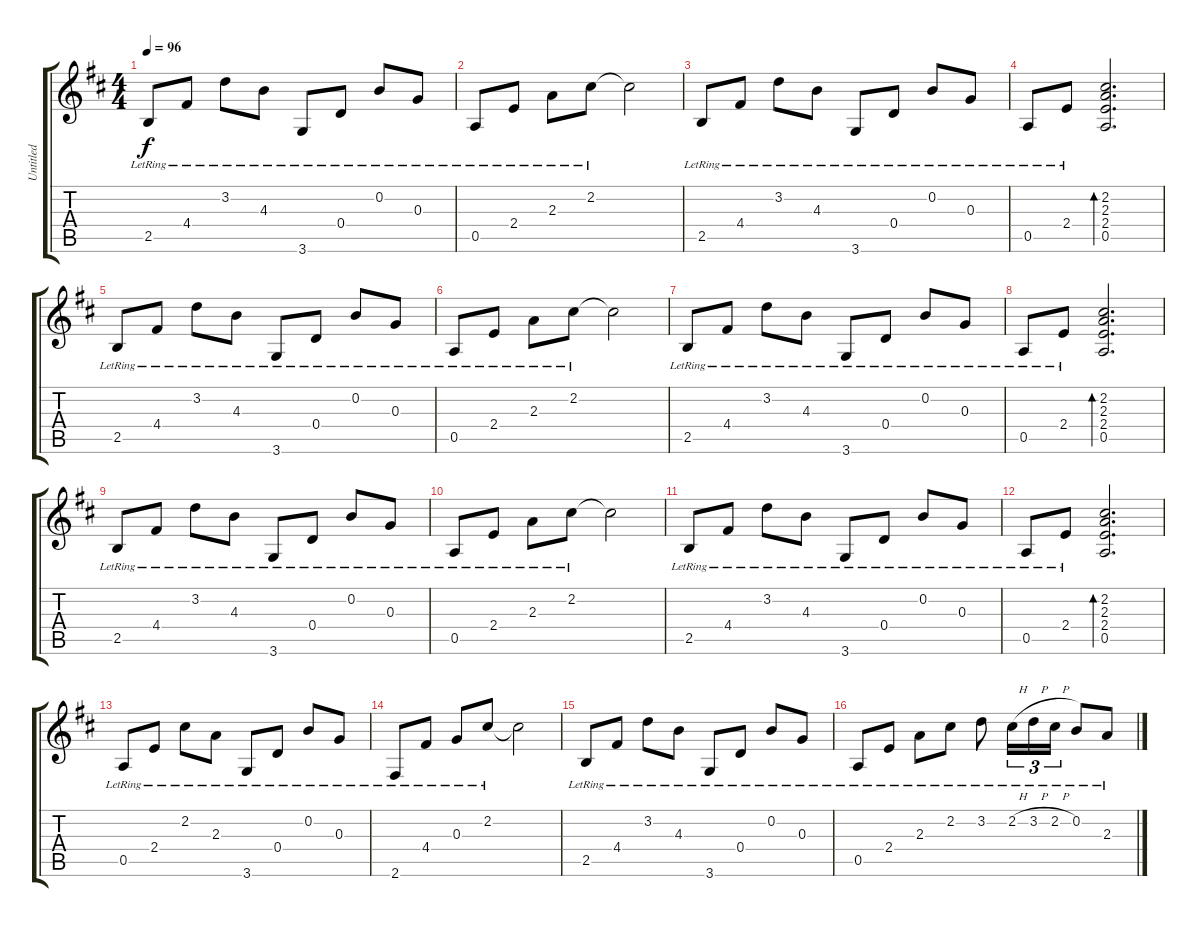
\track ("Untitled" "Untitled") {instrument acousticguitarsteel}
\staff {score tabs}
\tuning (E4 B3 G3 D3 A2 E2) {hide}
\ts (4 4)
\tempo 96
\clef g2
\ks d
2.5{lr}.8{dy f instrument acousticguitarsteel} 4.4{lr}.8 3.2{lr}.8 4.3{lr}.8 3.6{lr}.8 0.4{lr}.8 0.2{lr}.8 0.3{lr}.8 |
0.5{lr}.8 2.4{lr}.8 2.3{lr}.8 2.2{lr}.8 2.2{t}.2 |
2.5{lr}.8 4.4{lr}.8 3.2{lr}.8 4.3{lr}.8 3.6{lr}.8 0.4{lr}.8 0.2{lr}.8 0.3{lr}.8 |
0.5{lr}.8 2.4{lr}.8 (2.2 2.3 2.4 0.5).2{d bd 30} |
2.5{lr}.8 4.4{lr}.8 3.2{lr}.8 4.3{lr}.8 3.6{lr}.8 0.4{lr}.8 0.2{lr}.8 0.3{lr}.8 |
0.5{lr}.8 2.4{lr}.8 2.3{lr}.8 2.2{lr}.8 2.2{t}.2 |
2.5{lr}.8 4.4{lr}.8 3.2{lr}.8 4.3{lr}.8 3.6{lr}.8 0.4{lr}.8 0.2{lr}.8 0.3{lr}.8 |
0.5{lr}.8 2.4{lr}.8 (2.2 2.3 2.4 0.5).2{d bd 30} |
2.5{lr}.8 4.4{lr}.8 3.2{lr}.8 4.3{lr}.8 3.6{lr}.8 0.4{lr}.8 0.2{lr}.8 0.3{lr}.8 |
0.5{lr}.8 2.4{lr}.8 2.3{lr}.8 2.2{lr}.8 2.2{t}.2 |
2.5{lr}.8 4.4{lr}.8 3.2{lr}.8 4.3{lr}.8 3.6{lr}.8 0.4{lr}.8 0.2{lr}.8 0.3{lr}.8 |
0.5{lr}.8 2.4{lr}.8 (2.2 2.3 2.4 0.5).2{d bd 30} |
0.5{lr}.8 2.4{lr}.8 2.2{lr}.8 2.3{lr}.8 3.6{lr}.8 0.4{lr}.8 0.2{lr}.8 0.3{lr}.8 |
2.6{lr}.8 4.4{lr}.8 0.3{lr}.8 2.2{lr}.8 2.2{t}.2 |
2.5{lr}.8 4.4{lr}.8 3.2{lr}.8 4.3{lr}.8 3.6{lr}.8 0.4{lr}.8 0.2{lr}.8 0.3{lr}.8 |
0.5{lr}.8 2.4{lr}.8 2.3{lr}.8 2.2{lr}.8 3.2{lr}.8 2.2{h lr}.16{tu (3 2)} 3.2{h lr}.16{tu (3 2)} 2.2{h lr}.16{tu (3 2)} 0.2{lr}.8 2.3{lr}.8
